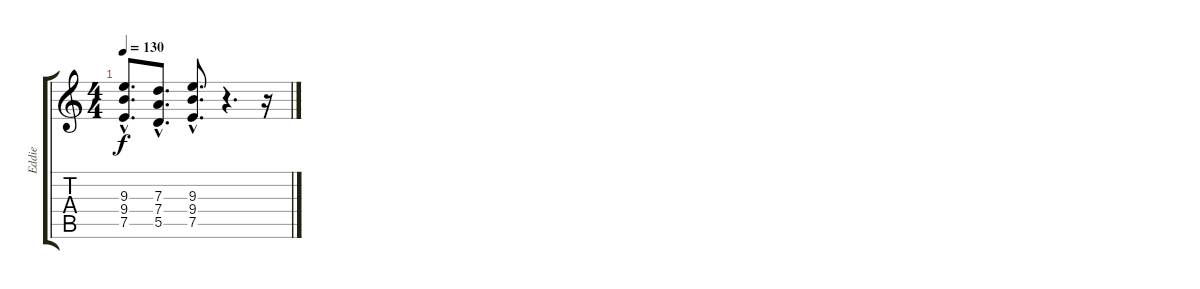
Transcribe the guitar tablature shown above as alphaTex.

\track ("Eddie" "Eddie") {instrument distortionguitar}
\staff {score tabs}
\tuning (E4 B3 G3 D3 A2 E2) {hide}
\ts (4 4)
\tempo 130
\clef g2
\ks c
(9.3{hac} 9.4{hac} 7.5{hac}).8{d dy f} (7.3{hac} 7.4{hac} 5.5{hac}).8{d} (9.3{hac} 9.4{hac} 7.5{hac}).8{d} r.4{d} r.16
